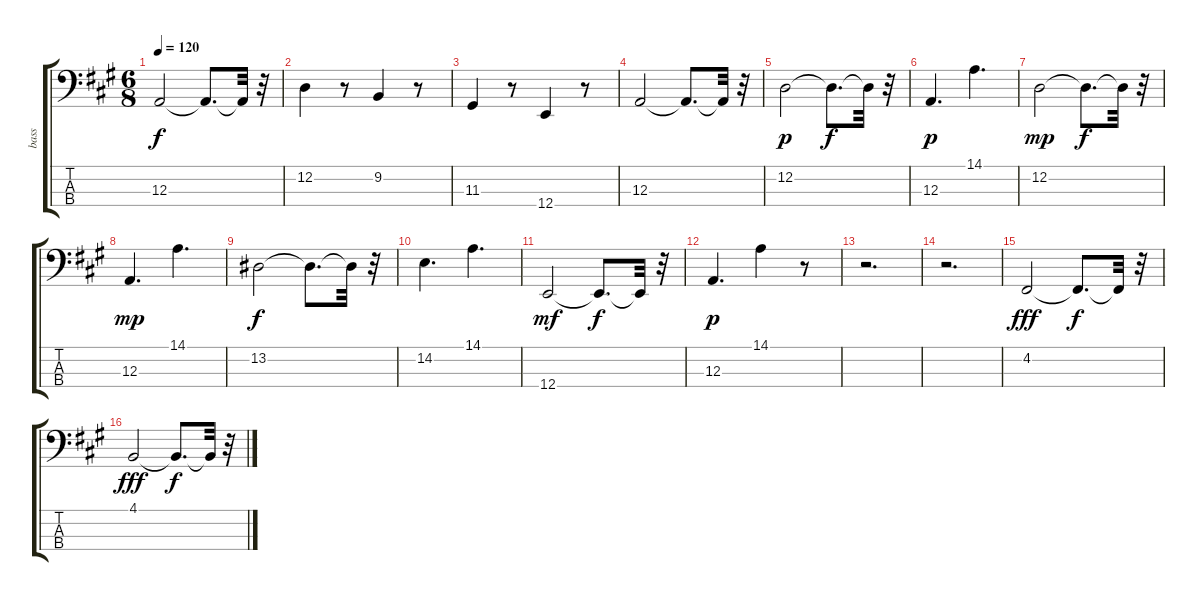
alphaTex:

\track ("bass                " "bass      ") {instrument electricgrandpiano}
\staff {score tabs}
\tuning (G2 D2 A1 E1) {hide}
\ts (6 8)
\tempo 120
\clef f4
\ks a
12.3.2{dy f} 12.3{t}.8{d} 12.3{t}.32 r.32 |
12.2.4 r.8 9.2.4 r.8 |
11.3.4 r.8 12.4.4 r.8 |
12.3.2 12.3{t}.8{d} 12.3{t}.32 r.32 |
12.2.2{dy p} 12.2{t}.8{d dy f} 12.2{t}.32 r.32 |
12.3.4{d dy p} 14.1.4{d} |
12.2.2{dy mp} 12.2{t}.8{d dy f} 12.2{t}.32 r.32 |
12.3.4{d dy mp} 14.1.4{d} |
13.2.2{dy f} 13.2{t}.8{d} 13.2{t}.32 r.32 |
14.2.4{d} 14.1.4{d} |
12.4.2{dy mf} 12.4{t}.8{d dy f} 12.4{t}.32 r.32 |
12.3.4{d dy p} 14.1.4 r.8 |
r.2{d} |
r.2{d} |
4.2.2{dy fff} 4.2{t}.8{d dy f} 4.2{t}.32 r.32 |
4.1.2{dy fff} 4.1{t}.8{d dy f} 4.1{t}.32 r.32
